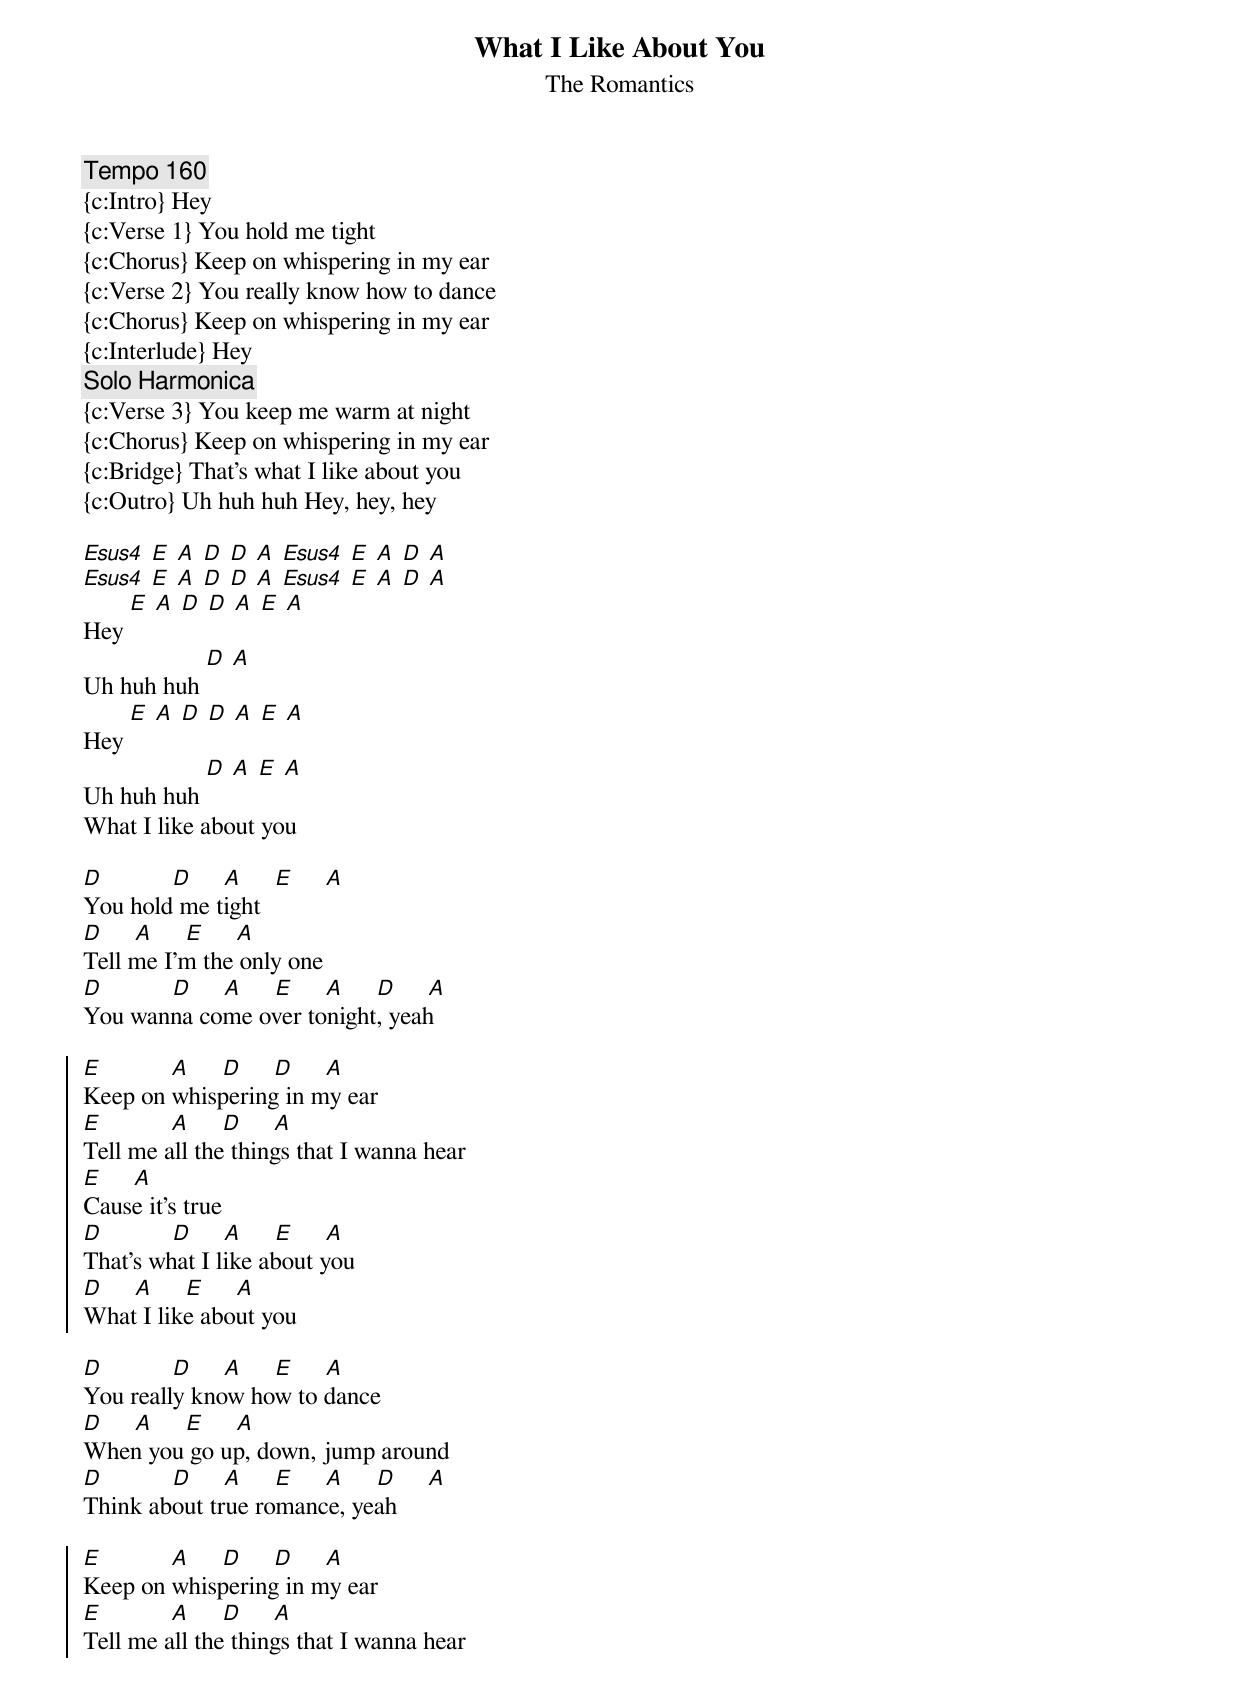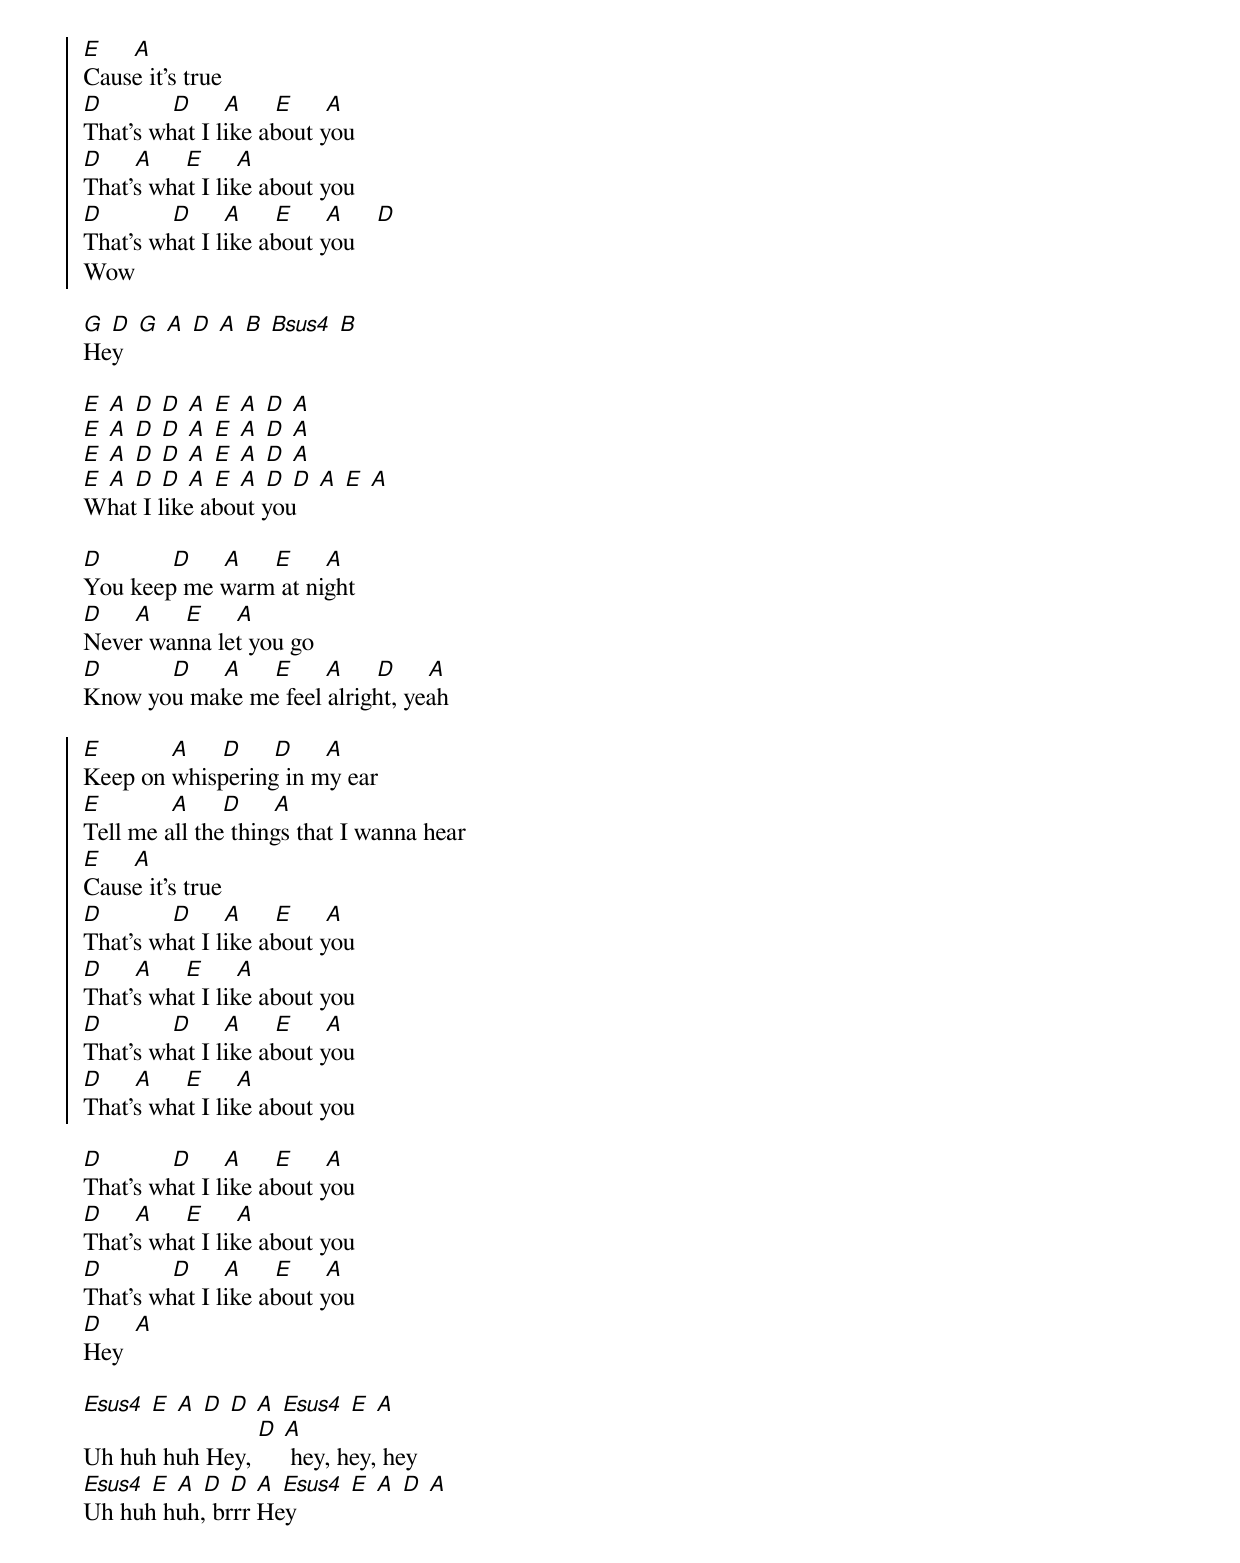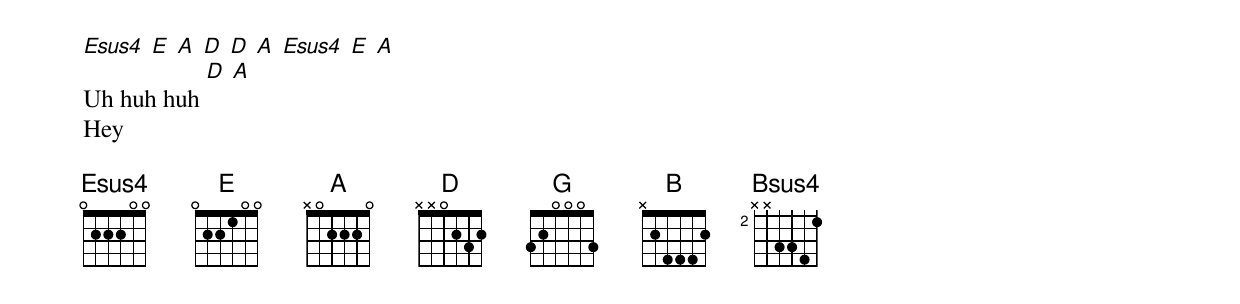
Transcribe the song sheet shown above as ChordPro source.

{t: What I Like About You}
{st: The Romantics}
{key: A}
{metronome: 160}
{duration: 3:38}

{c:Tempo 160}
{c:Intro} Hey
{c:Verse 1} You hold me tight
{c:Chorus} Keep on whispering in my ear
{c:Verse 2} You really know how to dance
{c:Chorus} Keep on whispering in my ear
{c:Interlude} Hey
{c:Solo Harmonica}
{c:Verse 3} You keep me warm at night
{c:Chorus} Keep on whispering in my ear
{c:Bridge} That's what I like about you
{c:Outro} Uh huh huh Hey, hey, hey

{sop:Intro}
[Esus4] [E] [A] [D] [D] [A] [Esus4] [E] [A] [D] [A]
[Esus4] [E] [A] [D] [D] [A] [Esus4] [E] [A] [D] [A]
Hey [E] [A] [D] [D] [A] [E] [A]
Uh huh huh [D] [A]
Hey [E] [A] [D] [D] [A] [E] [A]
Uh huh huh [D] [A] [E] [A]
What I like about you
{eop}

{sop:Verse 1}
[D]           [D]     [A]     [E]     [A]
You hold me tight
[D]     [A]     [E]     [A]
Tell me I'm the only one
[D]           [D]     [A]     [E]     [A]     [D]     [A]
You wanna come over tonight, yeah
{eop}

{soc}
[E]           [A]     [D]     [D]     [A]
Keep on whispering in my ear
[E]           [A]     [D]     [A]
Tell me all the things that I wanna hear
[E]     [A]
Cause it's true
[D]           [D]     [A]     [E]     [A]
That's what I like about you
[D]     [A]     [E]     [A]
What I like about you
{eoc}

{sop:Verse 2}
[D]           [D]     [A]     [E]     [A]
You really know how to dance
[D]     [A]     [E]     [A]
When you go up, down, jump around
[D]           [D]     [A]     [E]     [A]     [D]     [A]
Think about true romance, yeah
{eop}

{soc}
[E]           [A]     [D]     [D]     [A]
Keep on whispering in my ear
[E]           [A]     [D]     [A]
Tell me all the things that I wanna hear
[E]     [A]
Cause it's true
[D]           [D]     [A]     [E]     [A]
That's what I like about you
[D]     [A]     [E]     [A]
That's what I like about you
[D]           [D]     [A]     [E]     [A]     [D]
That's what I like about you
Wow
{eoc}

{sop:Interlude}
[G] [D] [G] [A] [D] [A] [B] [Bsus4] [B]
Hey
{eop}

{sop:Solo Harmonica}
[E] [A] [D] [D] [A] [E] [A] [D] [A]
[E] [A] [D] [D] [A] [E] [A] [D] [A]
[E] [A] [D] [D] [A] [E] [A] [D] [A]
[E] [A] [D] [D] [A] [E] [A] [D] [D] [A] [E] [A]
What I like about you
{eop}

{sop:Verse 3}
[D]           [D]     [A]     [E]     [A]
You keep me warm at night
[D]     [A]     [E]     [A]
Never wanna let you go
[D]           [D]     [A]     [E]     [A]     [D]     [A]
Know you make me feel alright, yeah
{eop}

{soc}
[E]           [A]     [D]     [D]     [A]
Keep on whispering in my ear
[E]           [A]     [D]     [A]
Tell me all the things that I wanna hear
[E]     [A]
Cause it's true
[D]           [D]     [A]     [E]     [A]
That's what I like about you
[D]     [A]     [E]     [A]
That's what I like about you
[D]           [D]     [A]     [E]     [A]
That's what I like about you
[D]     [A]     [E]     [A]
That's what I like about you
{eoc}

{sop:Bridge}
[D]           [D]     [A]     [E]     [A]
That's what I like about you
[D]     [A]     [E]     [A]
That's what I like about you
[D]           [D]     [A]     [E]     [A]
That's what I like about you
[D]     [A]
Hey
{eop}

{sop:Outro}
[Esus4] [E] [A] [D] [D] [A] [Esus4] [E] [A]
Uh huh huh Hey, [D] [A] hey, hey, hey
[Esus4] [E] [A] [D] [D] [A] [Esus4] [E] [A] [D] [A]
Uh huh huh, brrr Hey
[Esus4] [E] [A] [D] [D] [A] [Esus4] [E] [A]
Uh huh huh [D] [A]
Hey
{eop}

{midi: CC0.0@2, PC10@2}
